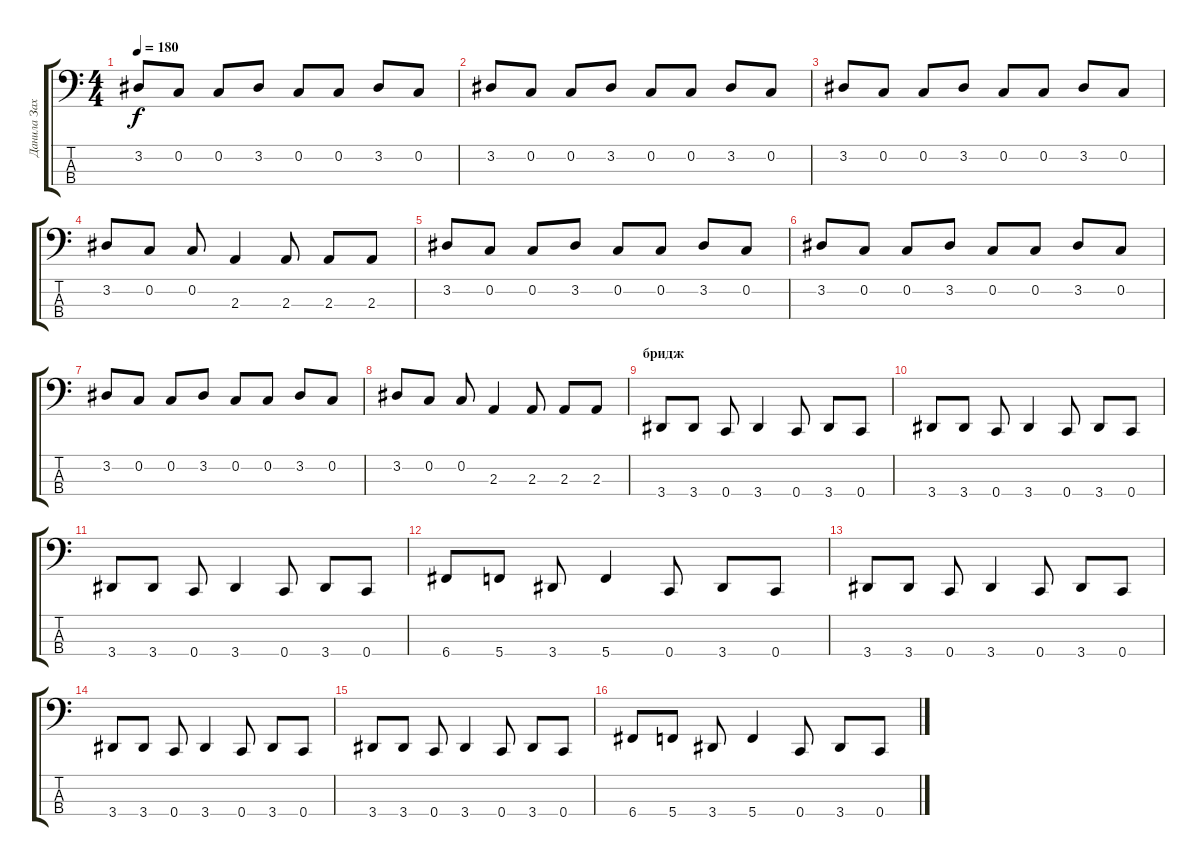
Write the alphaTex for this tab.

\track ("Данила Захаренков" "Данила Зах") {instrument electricbasspick}
\staff {score tabs}
\tuning (F2 C2 G1 C1) {hide}
\ts (4 4)
\tempo 180
\clef f4
\ks c
3.2.8{dy f} 0.2.8 0.2.8 3.2.8 0.2.8 0.2.8 3.2.8 0.2.8 |
3.2.8 0.2.8 0.2.8 3.2.8 0.2.8 0.2.8 3.2.8 0.2.8 |
3.2.8 0.2.8 0.2.8 3.2.8 0.2.8 0.2.8 3.2.8 0.2.8 |
3.2.8 0.2.8 0.2.8 2.3.4 2.3.8 2.3.8 2.3.8 |
3.2.8 0.2.8 0.2.8 3.2.8 0.2.8 0.2.8 3.2.8 0.2.8 |
3.2.8 0.2.8 0.2.8 3.2.8 0.2.8 0.2.8 3.2.8 0.2.8 |
3.2.8 0.2.8 0.2.8 3.2.8 0.2.8 0.2.8 3.2.8 0.2.8 |
3.2.8 0.2.8 0.2.8 2.3.4 2.3.8 2.3.8 2.3.8 |
\section ("" "бридж")
3.4.8 3.4.8 0.4.8 3.4.4 0.4.8 3.4.8 0.4.8 |
3.4.8 3.4.8 0.4.8 3.4.4 0.4.8 3.4.8 0.4.8 |
3.4.8 3.4.8 0.4.8 3.4.4 0.4.8 3.4.8 0.4.8 |
6.4.8 5.4.8 3.4.8 5.4.4 0.4.8 3.4.8 0.4.8 |
3.4.8 3.4.8 0.4.8 3.4.4 0.4.8 3.4.8 0.4.8 |
3.4.8 3.4.8 0.4.8 3.4.4 0.4.8 3.4.8 0.4.8 |
3.4.8 3.4.8 0.4.8 3.4.4 0.4.8 3.4.8 0.4.8 |
6.4.8 5.4.8 3.4.8 5.4.4 0.4.8 3.4.8 0.4.8
